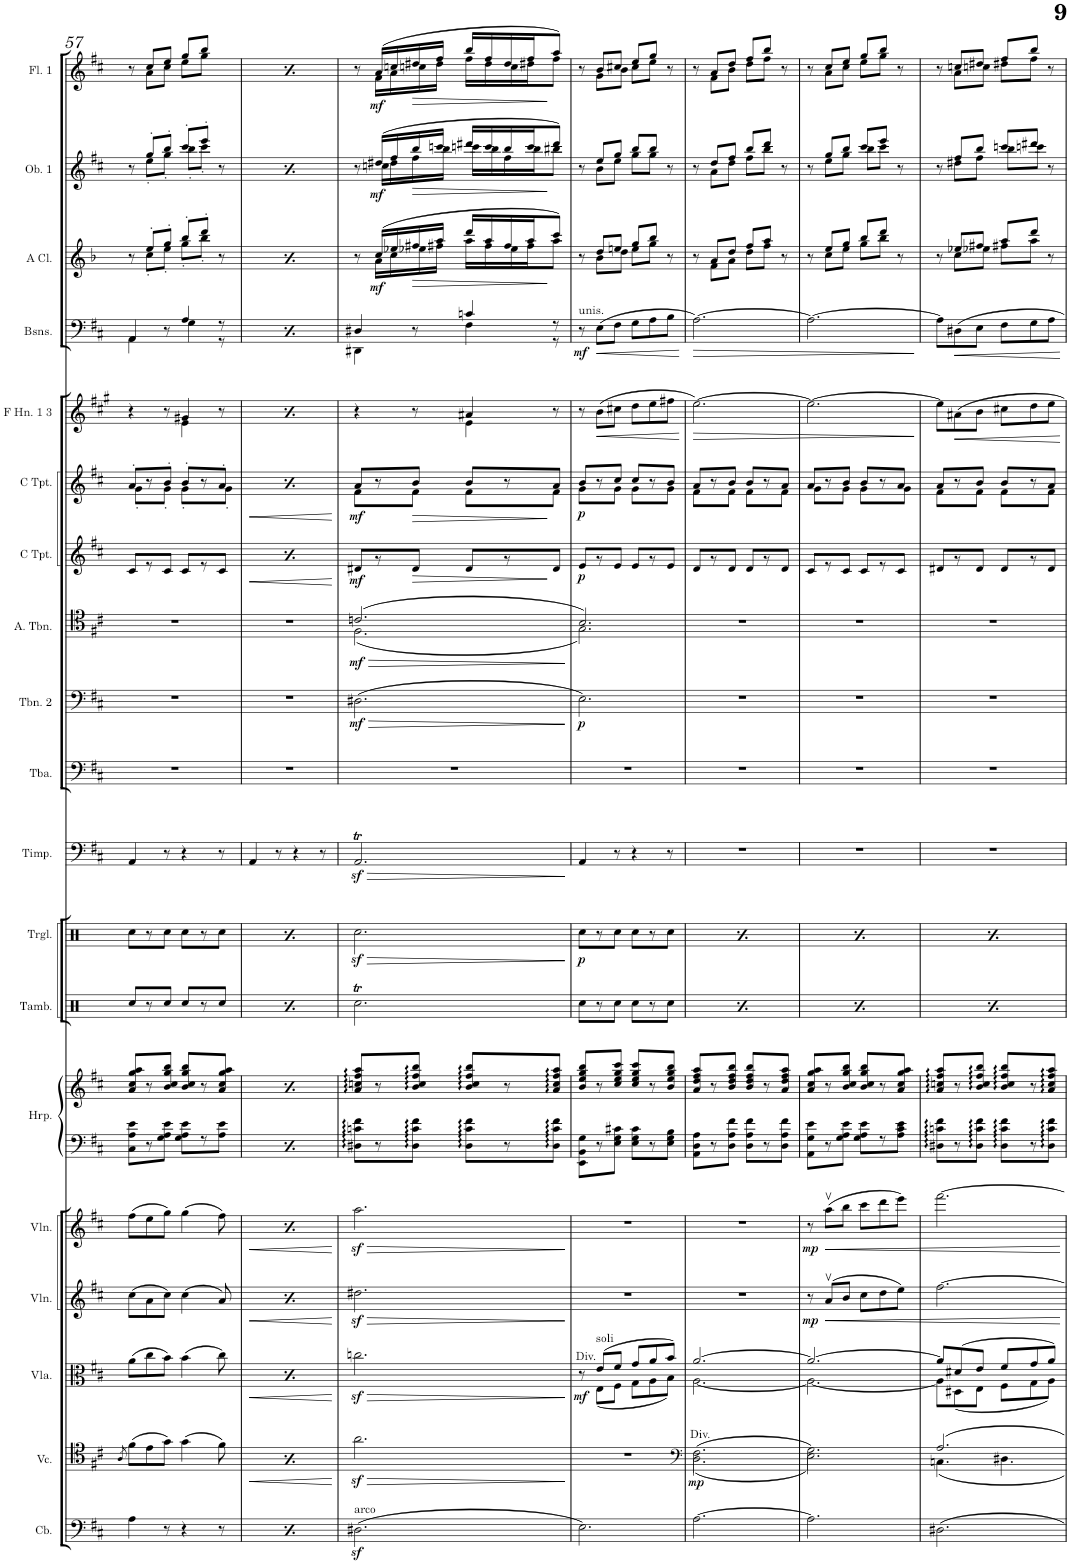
**kern	**kern	**dynam	**kern	**dynam	**kern	**dynam	**kern	**dynam	**kern	**kern	**kern	**kern	**dynam	**kern	**dynam	**kern	**kern	**dynam	**kern	**dynam	**kern	**dynam	**kern	**dynam	**kern	**dynam	**kern	**dynam	**kern	**dynam	**kern	**dynam	**kern	**dynam
*part19	*part18	*part18	*part17	*part17	*part16	*part16	*part15	*part15	*part14	*part14	*part13	*part12	*part12	*part11	*part11	*part10	*part9	*part9	*part8	*part8	*part7	*part7	*part6	*part6	*part5	*part5	*part4	*part4	*part3	*part3	*part2	*part2	*part1	*part1
*staff20	*staff19	*staff19	*staff18	*staff18	*staff17	*staff17	*staff16	*staff16	*staff15	*staff14	*staff13	*staff12	*staff12	*staff11	*staff11	*staff10	*staff9	*staff9	*staff8	*staff8	*staff7	*staff7	*staff6	*staff6	*staff5	*staff5	*staff4	*staff4	*staff3	*staff3	*staff2	*staff2	*staff1	*staff1
*I"Contrabass	*I"Violoncello	*	*I"Viola	*	*I"Violin	*	*I"Violin	*	*I"Harp	*	*I"Drumset	*I"Drumset	*	*I"Timpani	*	*I"Tuba	*I"Trombone 2	*	*I"Alto Trombone	*	*I"C Trumpet	*	*I"C Trumpet	*	*I"F Horn 1 &amp; 3	*	*I"Bassoon 1 &amp; 2	*	*I"A Clarinet	*	*I"Oboe 1	*	*I"Flute 1	*
*I'Cb.	*I'Vc.	*	*I'Vla.	*	*I'Vln.	*	*I'Vln.	*	*I'Hrp.	*	*I'D. Set	*I'D. Set	*	*I'Timp.	*	*I'Tba.	*I'Tbn. 2	*	*I'A. Tbn.	*	*I'C Tpt.	*	*I'C Tpt.	*	*I'F Hn. 1 3	*	*	*	*I'A Cl.	*	*I'Ob. 1	*	*I'Fl. 1	*
!!LO:PB:g=z
*clefF4	*clefC4	*	*clefG2	*	*clefG2	*	*clefG2	*	*clefF4	*clefG2	*clefX	*clefX	*	*clefF4	*	*clefF4	*clefF4	*	*clefC4	*	*clefG2	*	*clefG2	*	*clefG2	*	*clefC4	*	*clefG2	*	*clefG2	*	*clefG2	*
*Trd7c12	*	*	*	*	*	*	*	*	*	*	*	*	*	*	*	*	*	*	*	*	*	*	*	*	*Trd4c7	*	*	*	*Trd2c3	*	*	*	*	*
*k[f#c#]	*k[f#c#]	*	*k[f#c#]	*	*k[f#c#]	*	*k[f#c#]	*	*k[f#c#]	*k[f#c#]	*k[]	*k[]	*	*k[f#c#]	*	*k[f#c#]	*k[f#c#]	*	*k[f#c#]	*	*k[f#c#]	*	*k[f#c#]	*	*k[f#c#g#]	*	*k[f#c#]	*	*k[b-]	*	*k[f#c#]	*	*k[f#c#]	*
*M6/8	*M6/8	*	*M6/8	*	*M6/8	*	*M6/8	*	*M6/8	*M6/8	*M6/8	*M6/8	*	*M6/8	*	*M6/8	*M6/8	*	*M6/8	*	*M6/8	*	*M6/8	*	*M6/8	*	*M6/8	*	*M6/8	*	*M6/8	*	*M6/8	*
=57	=57	=57	=57	=57	=57	=57	=57	=57	=57	=57	=57	=57	=57	=57	=57	=57	=57	=57	=57	=57	=57	=57	=57	=57	=57	=57	=57	=57	=57	=57	=57	=57	=57	=57
.	8qA/	.	.	.	.	.	.	.	.	.	.	.	.	.	.	.	.	.	.	.	.	.	.	.	.	.	.	.	.	.	.	.	.	.
*	*	*	*	*	*	*	*	*	*	*	*	*	*	*	*	*	*	*	*	*	*	*	*^	*	*^	*	*^	*	*^	*	*^	*	*^	*
4A\	(8f#\L	.	(8a\L	.	(8cc#\L	.	(8ff#\L	.	8C#\ 8A\ 8e\L	8a/ 8cc#/ 8gg/ 8aa/L	8Rcc/L	8Rcc\L	.	4AA/	.	2.r	2.r	.	2.r	.	8c#/L	.	8a'/L	8g'\L	.	4r	4.ryy	.	4AA/	4AA\	.	8r	8ryy	.	8r	8ryy	.	8r	8ryy	.
.	8e\	.	8cc#\	.	8a\	.	8ee\	.	8r	8r	8r	8r	.	.	.	.	.	.	.	.	8r	.	8r	8ryy	.	.	.	.	.	.	.	8ee'/L	8cc'\L	.	8gg'/L	8ee'\L	.	8cc#/L	8a\L	.
8r	8g\J)	.	8b\J)	.	8cc#\J)	.	8gg\J)	.	8G\ 8A\ 8e\J	8b/ 8cc#/ 8gg/ 8bb/J	8Rcc/J	8Rcc\J	.	8r	.	.	.	.	.	.	8c#/J	.	8b'/J	8g'\J	.	8r	.	.	8r	8ryy	.	8gg'/J	8ee'\J	.	8bb'/J	8gg'\J	.	8ee/J	8cc#\J	.
4r	(4g\	.	(4b\	.	(4cc#\	.	(4gg\	.	8G\ 8A\ 8e\L	8b/ 8cc#/ 8gg/ 8bb/L	8Rcc/L	8Rcc\L	.	4r	.	.	.	.	.	.	8c#/L	.	8b'/L	8g'\L	.	4g#X/	4e\	.	4A/	4G\	.	8bb-'/L	8gg'\L	.	8ccc#'/L	8bb'\L	.	8gg/L	8ee\L	.
.	.	.	.	.	.	.	.	.	8r	8r	8r	8r	.	.	.	.	.	.	.	.	8r	.	8r	8ryy	.	.	.	.	.	.	.	8ddd'/J	8bb-'\J	.	8eee'/J	8ccc#'\J	.	8bb/J	8gg\J	.
8r	8f#\)	.	8cc#\)	.	8a/)	.	8ff#\)	.	8A\ 8e\J	8a/ 8cc#/ 8gg/ 8aa/J	8Rcc/J	8Rcc\J	.	8r	.	.	.	.	.	.	8c#/J	.	8a'/J	8g'\J	.	8r	8ryy	.	8r	8r	.	8r	8ryy	.	8r	8ryy	.	8ryy	8ryy	.
=58	=58	=58	=58	=58	=58	=58	=58	=58	=58	=58	=58	=58	=58	=58	=58	=58	=58	=58	=58	=58	=58	=58	=58	=58	=58	=58	=58	=58	=58	=58	=58	=58	=58	=58	=58	=58	=58	=58	=58	=58
.	8qA/	.	.	.	.	.	.	.	.	.	.	.	.	.	.	.	.	.	.	.	.	.	.	.	.	.	.	.	.	.	.	.	.	.	.	.	.	.	.	.
4A\	(8f#\L	.	(8a\L	.	(8cc#\L	.	(8ff#\L	.	8C#\ 8A\ 8e\L	8a/ 8cc#/ 8gg/ 8aa/L	8Rcc/L	8Rcc\L	.	4AA/	.	2.r	2.r	.	2.r	.	8c#/L	.	8a'/L	8g'\L	.	4r	4.ryy	.	4AA/	4AA\	.	8r	8ryy	.	8r	8ryy	.	8r	8ryy	.
.	8e\	.	8cc#\	.	8a\	.	8ee\	.	8r	8r	8r	8r	.	.	.	.	.	.	.	.	8r	.	8r	8ryy	.	.	.	.	.	.	.	8ee'/L	8cc'\L	.	8gg'/L	8ee'\L	.	8cc#/L	8a\L	.
8r	8g\J)	.	8b\J)	.	8cc#\J)	.	8gg\J)	.	8G\ 8A\ 8e\J	8b/ 8cc#/ 8gg/ 8bb/J	8Rcc/J	8Rcc\J	.	8r	.	.	.	.	.	.	8c#/J	.	8b'/J	8g'\J	.	8r	.	.	8r	8ryy	.	8gg'/J	8ee'\J	.	8bb'/J	8gg'\J	.	8ee/J	8cc#\J	.
4r	(4g\	.	(4b\	.	(4cc#\	.	(4gg\	.	8G\ 8A\ 8e\L	8b/ 8cc#/ 8gg/ 8bb/L	8Rcc/L	8Rcc\L	.	4r	.	.	.	.	.	.	8c#/L	.	8b'/L	8g'\L	.	4g#X/	4e\	.	4A/	4G\	.	8bb-'/L	8gg'\L	.	8ccc#'/L	8bb'\L	.	8gg/L	8ee\L	.
.	.	.	.	.	.	.	.	.	8r	8r	8r	8r	.	.	.	.	.	.	.	.	8r	.	8r	8ryy	.	.	.	.	.	.	.	8ddd'/J	8bb-'\J	.	8eee'/J	8ccc#'\J	.	8bb/J	8gg\J	.
8r	8f#\)	.	8cc#\)	.	8a/)	.	8ff#\)	.	8A\ 8e\J	8a/ 8cc#/ 8gg/ 8aa/J	8Rcc/J	8Rcc\J	.	8r	.	.	.	.	.	.	8c#/J	.	8a'/J	8g'\J	.	8r	8ryy	.	8r	8r	.	8r	8ryy	.	8r	8ryy	.	8ryy	8ryy	.
=59	=59	=59	=59	=59	=59	=59	=59	=59	=59	=59	=59	=59	=59	=59	=59	=59	=59	=59	=59	=59	=59	=59	=59	=59	=59	=59	=59	=59	=59	=59	=59	=59	=59	=59	=59	=59	=59	=59	=59	=59
!LO:TX:a:t=arco	!	!	!	!	!	!	!	!	!	!	!	!	!	!	!	!	!	!	!	!	!	!	!	!	!	!	!	!	!	!	!	!	!	!	!	!	!	!	!	!
!	!	!	!	!	!	!	!	!	!	!	!	!	!LO:HP:b	!	!LO:HP:b	!	!	!LO:HP:b	!	!LO:HP:b	!	!	!	!	!	!	!	!	!	!	!	!	!	!	!	!	!	!	!	!
*	*	*	*	*	*	*	*	*	*	*	*	*	*	*	*	*	*	*	*^	*	*	*	*	*	*	*	*	*	*	*	*	*	*	*	*	*	*	*	*	*
!	!	!	!	!	!	!	!	!	!	!	!	!	!	!	!	!	!	!LO:DY:n=1:b	!	!	!LO:DY:n=1:b	!	!LO:DY:b	!	!	!LO:DY:b	!	!	!	!	!	!	!	!	!	!	!	!	!	!	!
*	*	*	*	*	*	*	*	*	*	*	*tremolo	*	*	*	*	*	*	*	*	*	*	*	*	*	*	*	*	*	*	*	*	*	*	*	*	*	*	*	*	*	*
*	*	*	*	*	*	*	*	*	*	*	*	*tremolo	*	*	*	*	*	*	*	*	*	*	*	*	*	*	*	*	*	*	*	*	*	*	*	*	*	*	*	*	*
(2.D#Xz<\	2.az<\	.	2.ccnz<\	.	2.dd#Xz<\	.	2.aaz<\	.	8D#X\ 8cn\ 8f#\L	8a/ 8ccn/ 8ff#/ 8aa/L	32Rcct\LLL	32Rccz<\LLL	>	2.AAz<T/	>	2.r	(2.D#X\	> mf	(2.cn/	(2.F#\	> mf	8d#X/L	mf	8a'/L	8f#'\L	mf	4r	4.ryy	.	4D#X/	4DD#X\	.	8r	8ryy	.	8r	8ryy	.	8r	8ryy	.
.	.	.	.	.	.	.	.	.	.	.	32Rcct\	32Rccz<\	.	.	.	.	.	.	.	.	.	.	.	.	.	.	.	.	.	.	.	.	.	.	.	.	.	.	.	.	.
.	.	.	.	.	.	.	.	.	.	.	32Rcct\	32Rccz<\	.	.	.	.	.	.	.	.	.	.	.	.	.	.	.	.	.	.	.	.	.	.	.	.	.	.	.	.	.
.	.	.	.	.	.	.	.	.	.	.	32Rcct\	32Rccz<\	.	.	.	.	.	.	.	.	.	.	.	.	.	.	.	.	.	.	.	.	.	.	.	.	.	.	.	.	.
!	!	!	!	!	!	!	!	!	!	!	!	!	!	!	!	!	!	!	!	!	!	!	!	!	!	!	!	!	!	!	!	!	!	!	!LO:DY:b	!	!	!LO:DY:b	!	!	!LO:DY:b
.	.	.	.	.	.	.	.	.	8r	8r	32Rcct\	32Rccz<\	.	.	.	.	.	.	.	.	.	8r	.	8r	8ryy	.	.	.	.	.	.	.	(16cc/LL	16a\LL	mf	(16dd#X/LL	16ccn\LL	mf	(16a/LL	16f#\LL	mf
.	.	.	.	.	.	.	.	.	.	.	32Rcct\	32Rccz<\	.	.	.	.	.	.	.	.	.	.	.	.	.	.	.	.	.	.	.	.	.	.	.	.	.	.	.	.	.
.	.	.	.	.	.	.	.	.	.	.	32Rcct\	32Rccz<\	.	.	.	.	.	.	.	.	.	.	.	.	.	.	.	.	.	.	.	.	16ee-X/	16cc\	.	16ff#/	16dd#\	.	16ccn/	16a\	.
.	.	.	.	.	.	.	.	.	.	.	32Rcct\	32Rccz<\	.	.	.	.	.	.	.	.	.	.	.	.	.	.	.	.	.	.	.	.	.	.	.	.	.	.	.	.	.
!	!	!	!	!	!	!	!	!	!	!	!	!	!	!	!	!	!	!	!	!	!	!	!LO:HP:b	!	!	!LO:HP:b	!	!	!	!	!	!	!	!	!	!	!	!	!	!	!LO:HP:b
.	.	.	.	.	.	.	.	.	8D#\ 8c\ 8f#\J	8b/ 8cc/ 8ff#/ 8bb/J	32Rcct\	32Rccz<\	.	.	.	.	.	.	.	.	.	8d#/J	>	8b'/J	8f#'\J	>	8r	.	.	8r	8ryy	.	16ff#X/	16ee-X\	.	16bb/	16ff#\	.	16dd#X/	16ccn\	>
.	.	.	.	.	.	.	.	.	.	.	32Rcct\	32Rccz<\	.	.	.	.	.	.	.	.	.	.	.	.	.	.	.	.	.	.	.	.	.	.	.	.	.	.	.	.	.
.	.	.	.	.	.	.	.	.	.	.	32Rcct\	32Rccz<\	.	.	.	.	.	.	.	.	.	.	.	.	.	.	.	.	.	.	.	.	16aa/JJ	16ff#X\JJ	.	16cccn/JJ	16bb\JJ	.	16ff#/JJ	16dd#\JJ	.
.	.	.	.	.	.	.	.	.	.	.	32Rcct\	32Rccz<\	.	.	.	.	.	.	.	.	.	.	.	.	.	.	.	.	.	.	.	.	.	.	.	.	.	.	.	.	.
.	.	.	.	.	.	.	.	.	8D#\ 8c\ 8f#\L	8b/ 8cc/ 8ff#/ 8bb/L	32Rcct\	32Rccz<\	.	.	.	.	.	.	.	.	.	8d#/L	.	8b'/L	8f#'\L	.	4a#X/	4e\	.	4cn/	4F#\	.	16ddd/LL	16aa\LL	.	16ddd#X/LL	16cccn\LL	.	16bb/LL	16ff#\LL	.
.	.	.	.	.	.	.	.	.	.	.	32Rcct\	32Rccz<\	.	.	.	.	.	.	.	.	.	.	.	.	.	.	.	.	.	.	.	.	.	.	.	.	.	.	.	.	.
.	.	.	.	.	.	.	.	.	.	.	32Rcct\	32Rccz<\	.	.	.	.	.	.	.	.	.	.	.	.	.	.	.	.	.	.	.	.	16aa/	16ff#\	.	16ccc/	16bb\	.	16ff#/	16dd#\	.
.	.	.	.	.	.	.	.	.	.	.	32Rcct\	32Rccz<\	.	.	.	.	.	.	.	.	.	.	.	.	.	.	.	.	.	.	.	.	.	.	.	.	.	.	.	.	.
.	.	.	.	.	.	.	.	.	8r	8r	32Rcct\	32Rccz<\	.	.	.	.	.	.	.	.	.	8r	.	8r	8ryy	.	.	.	.	.	.	.	16ff#/	16ee-\	.	16bb/	16ff#\	.	16dd#/	16cc\	.
.	.	.	.	.	.	.	.	.	.	.	32Rcct\	32Rccz<\	.	.	.	.	.	.	.	.	.	.	.	.	.	.	.	.	.	.	.	.	.	.	.	.	.	.	.	.	.
.	.	.	.	.	.	.	.	.	.	.	32Rcct\	32Rccz<\	.	.	.	.	.	.	.	.	.	.	.	.	.	.	.	.	.	.	.	.	16aa/J	16ff#\J	.	16ccc/J	16bb\J	.	16ff#/J	16dd#X\J	.
.	.	.	.	.	.	.	.	.	.	.	32Rcct\	32Rccz<\	.	.	.	.	.	.	.	.	.	.	.	.	.	.	.	.	.	.	.	.	.	.	.	.	.	.	.	.	.
.	.	.	.	.	.	.	.	.	8D#\ 8c\ 8f#\J	8a/ 8cc/ 8ff#/ 8aa/J	32Rcct\	32Rccz<\	.	.	.	.	.	.	.	.	.	8d#/J	]	8a'/J	8f#'\J	]	8r	8ryy	.	8r	8r	.	8ccc/J)	8aa\J	.	8ddd#/J)	8bb#X\J	.	8aa/J)	8ff#\J	]
.	.	.	.	.	.	.	.	.	.	.	32Rcct\	32Rccz<\	.	.	.	.	.	.	.	.	.	.	.	.	.	.	.	.	.	.	.	.	.	.	.	.	.	.	.	.	.
.	.	.	.	.	.	.	.	.	.	.	32Rcct\	32Rccz<\	.	.	.	.	.	.	.	.	.	.	.	.	.	.	.	.	.	.	.	.	.	.	.	.	.	.	.	.	.
.	.	.	.	.	.	.	.	.	.	.	32Rcct\JJJ	32Rccz<\JJJ	.	.	.	.	.	.	.	.	.	.	.	.	.	.	.	.	.	.	.	.	.	.	.	.	.	.	.	.	.
*	*	*	*	*	*	*	*	*	*	*	*	*Xtremolo	*	*	*	*	*	*	*	*	*	*	*	*	*	*	*	*	*	*	*	*	*	*	*	*	*	*	*	*	*
*	*	*	*	*	*	*	*	*	*	*	*Xtremolo	*	*	*	*	*	*	*	*	*	*	*	*	*	*	*	*	*	*	*	*	*	*	*	*	*	*	*	*	*	*
*	*	*	*	*	*	*	*	*	*	*	*	*	*	*	*	*	*	*	*	*	*	*	*	*v	*v	*	*	*	*	*v	*v	*	*v	*v	*	*v	*v	*	*v	*v	*
*	*	*	*	*	*	*	*	*	*	*	*	*	*	*	*	*	*	*	*v	*v	*	*	*	*	*	*v	*v	*	*	*	*	*	*	*	*	*
.	.	.	.	.	.	.	.	.	.	.	.	.	]	.	]	.	.	]	.	]	.	.	.	.	.	.	.	.	.	.	.	.	.	.
=60	=60	=60	=60	=60	=60	=60	=60	=60	=60	=60	=60	=60	=60	=60	=60	=60	=60	=60	=60	=60	=60	=60	=60	=60	=60	=60	=60	=60	=60	=60	=60	=60	=60	=60
*	*	*	*^	*	*	*	*	*	*	*	*	*	*	*	*	*	*	*	*^	*	*	*	*^	*	*	*	*	*	*^	*	*^	*	*^	*
!	!	!	!	!	!	!	!	!	!	!	!	!	!	!	!	!	!	!	!	!	!	!	!	!	!	!	!	!	!	!LO:TX:a:t=unis.	!	!	!	!	!	!	!	!	!	!
!	!	!	!LO:TX:a:t=Div.	!	!	!	!	!	!	!	!	!	!	!	!	!	!	!	!	!	!	!	!	!	!	!	!	!	!	!	!	!	!	!	!	!	!	!	!	!
!	!	!	!	!	!LO:DY:b	!	!	!	!	!	!	!	!	!LO:DY:b	!	!	!	!	!LO:DY:b	!	!	!	!	!LO:DY:b	!	!	!LO:DY:b	!	!	!	!LO:DY:b	!	!	!	!	!	!	!	!	!
2.E\)	2.r	.	8r	8ryy	mf	2.r	.	2.r	.	8EE\ 8BB\ 8G\L	8b/ 8ee/ 8gg/ 8bb/L	8Rcc\L	8Rcc\L	p	4AA/	.	2.r	2.E\)	p	2.B/)	2.G\)	.	8e/L	p	8b'/L	8g'\L	p	8r	.	8r	mf	8r	8ryy	.	8r	8ryy	.	8r	8ryy	.
!	!	!	!LO:TX:a:t=soli	!	!	!	!	!	!	!	!	!	!	!	!	!	!	!	!	!	!	!	!	!	!	!	!	!	!	!	!	!	!	!	!	!	!	!	!	!
!	!	!	!	!	!	!	!	!	!	!	!	!	!	!	!	!	!	!	!	!	!	!	!	!	!	!	!	!	!LO:HP:b	!	!LO:HP:b	!	!	!	!	!	!	!	!	!
.	.	.	(8e/L	(8E\L	.	.	.	.	.	8r	8r	8r	8r	.	.	.	.	.	.	.	.	.	8r	.	8r	8ryy	.	(8b\L	<	(8E\L	<	8dd/L	8b-\L	.	8ee/L	8b\L	.	8b/L	8g\L	.
.	.	.	8f#/J	8F#\J	.	.	.	.	.	8E\ 8G\ 8c#X\J	8cc#/ 8ee/ 8gg/ 8ccc#/J	8Rcc\J	8Rcc\J	.	8r	.	.	.	.	.	.	.	8e/J	.	8cc#'/J	8g'\J	.	8cc#X\J	.	8F#\J	.	8een/J	8dd\J	.	8gg/J	8ee\J	.	8cc#X/J	8b\J	.
.	.	.	8g/L	8G\L	.	.	.	.	.	8E\ 8G\ 8c#\L	8cc#/ 8ee/ 8gg/ 8ccc#/L	8Rcc\L	8Rcc\L	.	4r	.	.	.	.	.	.	.	8e/L	.	8cc#'/L	8g'\L	.	8dd\L	.	8G\L	.	8gg/L	8ee\L	.	8bb/L	8gg\L	.	8ee/L	8cc#\L	.
.	.	.	8a/	8A\	.	.	.	.	.	8r	8r	8r	8r	.	.	.	.	.	.	.	.	.	8r	.	8r	8ryy	.	8ee\	.	8A\	.	8bb-/J	8gg\J	.	8bb/J	8gg\J	.	8gg/J	8ee\J	.
.	.	.	8b/J)	8B\J)	.	.	.	.	.	8E\ 8G\ 8B\J	8b/ 8ee/ 8gg/ 8bb/J	8Rcc\J	8Rcc\J	.	8r	.	.	.	.	.	.	.	8e/J	.	8b'/J	8g'\J	.	8ff#X\J	.	8B\J	.	8r	8ryy	.	8r	8ryy	.	8r	8ryy	.
*	*	*	*	*	*	*	*	*	*	*	*	*	*	*	*	*	*	*	*	*v	*v	*	*	*	*	*	*	*	*	*	*	*	*	*	*	*	*	*	*	*
=61	=61	=61	=61	=61	=61	=61	=61	=61	=61	=61	=61	=61	=61	=61	=61	=61	=61	=61	=61	=61	=61	=61	=61	=61	=61	=61	=61	=61	=61	=61	=61	=61	=61	=61	=61	=61	=61	=61	=61
*	*clefF4	*	*	*	*	*	*	*	*	*	*	*	*	*	*	*	*	*	*	*	*	*	*	*	*	*	*	*	*	*	*	*	*	*	*	*	*	*	*
*	*^	*	*	*	*	*	*	*	*	*	*	*	*	*	*	*	*	*	*	*	*	*	*	*	*	*	*	*	*	*	*	*	*	*	*	*	*	*	*
!	!LO:TX:a:t=Div.	!	!	!	!	!	!	!	!	!	!	!	!	!	!	!	!	!	!	!	!	!	!	!	!	!	!	!	!	!	!	!	!	!	!	!	!	!	!	!
!	!	!	!LO:DY:b	!	!	!	!	!	!	!	!	!	!	!	!LO:DY:b	!	!	!	!	!	!	!	!	!	!	!	!	!	!LO:HP:b	!	!LO:HP:b	!	!	!	!	!	!	!	!	!
[2.A\	(>2.F#\	(2.D\	mp	[2.a/	[2.A\	.	2.r	.	2.r	.	8AA\ 8D\ 8A\L	8a/ 8dd/ 8ff#/ 8aa/L	8Rcc\L	8Rcc\L	p	2.r	.	2.r	2.r	.	2.r	.	8d/L	.	8a'/L	8f#'\L	.	[2.ee\)	>	[2.A\)	>	8r	8ryy	.	8r	8ryy	.	8r	8ryy	.
.	.	.	.	.	.	.	.	.	.	.	8r	8r	8r	8r	.	.	.	.	.	.	.	.	8r	.	8r	8ryy	.	.	.	.	.	8a/L	8f\L	.	8dd/L	8a\L	.	8a/L	8f#\L	.
.	.	.	.	.	.	.	.	.	.	.	8D\ 8A\ 8f#\J	8b/ 8dd/ 8ff#/ 8bb/J	8Rcc\J	8Rcc\J	.	.	.	.	.	.	.	.	8d/J	.	8b'/J	8f#'\J	.	.	.	.	.	8dd/J	8a\J	.	8ff#/J	8dd\J	.	8dd/J	8b\J	.
.	.	.	.	.	.	.	.	.	.	.	8D\ 8A\ 8f#\L	8b/ 8dd/ 8ff#/ 8bb/L	8Rcc\L	8Rcc\L	.	.	.	.	.	.	.	.	8d/L	.	8b'/L	8f#'\L	.	.	.	.	.	8ff/L	8dd\L	.	8bb/L	8ff#\L	.	8ff#/L	8dd\L	.
.	.	.	.	.	.	.	.	.	.	.	8r	8r	8r	8r	.	.	.	.	.	.	.	.	8r	.	8r	8ryy	.	.	.	.	.	8aa/J	8ff\J	.	8ddd/J	8bb\J	.	8bb/J	8ff#\J	.
.	.	.	.	.	.	.	.	.	.	.	8D\ 8A\ 8f#\J	8a/ 8dd/ 8ff#/ 8aa/J	8Rcc\J	8Rcc\J	.	.	.	.	.	.	.	.	8d/J	.	8a'/J	8f#'\J	.	.	.	.	.	8r	8ryy	.	8r	8ryy	.	8r	8ryy	.
=62	=62	=62	=62	=62	=62	=62	=62	=62	=62	=62	=62	=62	=62	=62	=62	=62	=62	=62	=62	=62	=62	=62	=62	=62	=62	=62	=62	=62	=62	=62	=62	=62	=62	=62	=62	=62	=62	=62	=62	=62
!	!	!	!	!	!	!	!	!LO:DY:b	!	!LO:DY:b	!	!	!	!	!LO:DY:b	!	!	!	!	!	!	!	!	!	!	!	!	!	!	!	!	!	!	!	!	!	!	!	!	!
2.A\]	2.G\)	2.E\)	.	2.a/_	2.A\_	.	8r	mp	8r	mp	8AA\ 8G\ 8e\L	8a/ 8cc#/ 8gg/ 8aa/L	8Rcc\L	8Rcc\L	p	2.r	.	2.r	2.r	.	2.r	.	8c#/L	.	8a'/L	8g'\L	.	2.ee\_	.	2.A\_	.	8r	8ryy	.	8r	8ryy	.	8r	8ryy	.
.	.	.	.	.	.	.	(8av/L	.	(8aav\L	.	8r	8r	8r	8r	.	.	.	.	.	.	.	.	8r	.	8r	8ryy	.	.	.	.	.	8ee/L	8cc\L	.	8gg/L	8ee\L	.	8cc#/L	8a\L	.
.	.	.	.	.	.	.	8b/J	.	8bb\J	.	8G\ 8A\ 8e\J	8b/ 8cc#/ 8gg/ 8bb/J	8Rcc\J	8Rcc\J	.	.	.	.	.	.	.	.	8c#/J	.	8b'/J	8g'\J	.	.	.	.	.	8gg/J	8ee\J	.	8bb/J	8gg\J	.	8ee/J	8cc#\J	.
.	.	.	.	.	.	.	8cc#\L	.	8ccc#\L	.	8G\ 8A\ 8e\L	8b/ 8cc#/ 8gg/ 8bb/L	8Rcc\L	8Rcc\L	.	.	.	.	.	.	.	.	8c#/L	.	8b'/L	8g'\L	.	.	.	.	.	8bb-/L	8gg\L	.	8ccc#/L	8bb\L	.	8gg/L	8ee\L	.
.	.	.	.	.	.	.	8dd\	.	8ddd\	.	8r	8r	8r	8r	.	.	.	.	.	.	.	.	8r	.	8r	8ryy	.	.	.	.	.	8ddd/J	8bb-\J	.	8eee/J	8ccc#\J	.	8bb/J	8gg\J	.
.	.	.	.	.	.	.	8ee\J)	.	8eee\J)	.	8A\ 8c#\ 8e\J	8a/ 8cc#/ 8gg/ 8aa/J	8Rcc\J	8Rcc\J	.	.	.	.	.	.	.	.	8c#/J	.	8a'/J	8g'\J	.	.	.	.	.	8r	8ryy	.	8r	8ryy	.	8r	8ryy	.
*	*v	*v	*	*	*	*	*	*	*	*	*	*	*	*	*	*	*	*	*	*	*	*	*	*	*v	*v	*	*	*	*	*	*v	*v	*	*v	*v	*	*v	*v	*
*	*	*	*v	*v	*	*	*	*	*	*	*	*	*	*	*	*	*	*	*	*	*	*	*	*	*	*	*	*	*	*	*	*	*	*	*
.	.	.	.	.	.	.	.	.	.	.	.	.	.	.	.	.	.	.	.	.	.	.	.	.	.	[	.	[	.	.	.	.	.	.
=63	=63	=63	=63	=63	=63	=63	=63	=63	=63	=63	=63	=63	=63	=63	=63	=63	=63	=63	=63	=63	=63	=63	=63	=63	=63	=63	=63	=63	=63	=63	=63	=63	=63	=63
*	*^	*	*^	*	*	*	*	*	*	*	*	*	*	*	*	*	*	*	*	*	*	*	*^	*	*	*	*	*	*^	*	*^	*	*^	*
!	!	!	!	!	!	!	!	!	!	!	!	!	!	!	!LO:DY:b	!	!	!	!	!	!	!	!	!	!	!	!	!	!	!	!	!	!	!	!	!	!	!	!	!
2.D#X\	2.A/	4.Cn\	.	8a/L]	8A\L]	.	[2.ff#\	.	[2.fff#\	.	8D#X\ 8cn\ 8f#\L	8a/ 8ccn/ 8ff#/ 8aa/L	8Rcc\L	8Rcc\L	p	2.r	.	2.r	2.r	.	2.r	.	8d#X/L	.	8a'/L	8f#'\L	.	8ee\L]	.	8A\L]	.	8r	8ryy	.	8r	8ryy	.	8r	8ryy	.
.	.	.	.	(8d#X/	(8D#X\	.	.	.	.	.	8r	8r	8r	8r	.	.	.	.	.	.	.	.	8r	.	8r	8ryy	.	8a#X\	.	8D#X\	.	8ee-X/L	8cc\L	.	8ff#/L	8dd#X\L	.	8ccn/L	8a\L	.
.	.	.	.	8e/J	8E\J	.	.	.	.	.	8D#\ 8c\ 8f#\J	8b/ 8cc/ 8ff#/ 8bb/J	8Rcc\J	8Rcc\J	.	.	.	.	.	.	.	.	8d#/J	.	8b'/J	8f#'\J	.	8b\J	.	8E\J	.	8ff#X/J	8ee-X\J	.	8bb/J	8ff#\J	.	8dd#X/J	8ccn\J	.
.	.	4.D#X\	.	8f#/L	8F#\L	.	.	.	.	.	8D#\ 8c\ 8f#\L	8b/ 8cc/ 8ff#/ 8bb/L	8Rcc\L	8Rcc\L	.	.	.	.	.	.	.	.	8d#/L	.	8b'/L	8f#'\L	.	8cc#X\L	.	8F#\L	.	8aa/L	8ff#X\L	.	8cccn/L	8bb\L	.	8ff#/L	8dd#X\L	.
.	.	.	.	8g/	8G\	.	.	.	.	.	8r	8r	8r	8r	.	.	.	.	.	.	.	.	8r	.	8r	8ryy	.	8dd\	.	8G\	.	8ddd/J	8aa\J	.	8ddd#X/J	8cccn\J	.	8bb/J	8ff#\J	.
.	.	.	.	8a/J)	8A\J)	.	.	.	.	.	8D#\ 8c\ 8f#\J	8a/ 8cc/ 8ff#/ 8aa/J	8Rcc\J	8Rcc\J	.	.	.	.	.	.	.	.	8d#/J	.	8a'/J	8f#'\J	.	8ee\J	.	8A\J	.	8r	8ryy	.	8r	8ryy	.	8r	8ryy	.
*	*v	*v	*	*	*	*	*	*	*	*	*	*	*	*	*	*	*	*	*	*	*	*	*	*	*v	*v	*	*	*	*	*	*v	*v	*	*v	*v	*	*v	*v	*
*	*	*	*v	*v	*	*	*	*	*	*	*	*	*	*	*	*	*	*	*	*	*	*	*	*	*	*	*	*	*	*	*	*	*	*	*
.	.	.	.	.	.	.	.	.	.	.	.	.	.	.	.	.	.	.	.	.	.	.	.	.	.	]	.	]	.	.	.	.	.	.
=	=	=	=	=	=	=	=	=	=	=	=	=	=	=	=	=	=	=	=	=	=	=	=	=	=	=	=	=	=	=	=	=	=	=
*-	*-	*-	*-	*-	*-	*-	*-	*-	*-	*-	*-	*-	*-	*-	*-	*-	*-	*-	*-	*-	*-	*-	*-	*-	*-	*-	*-	*-	*-	*-	*-	*-	*-	*-
